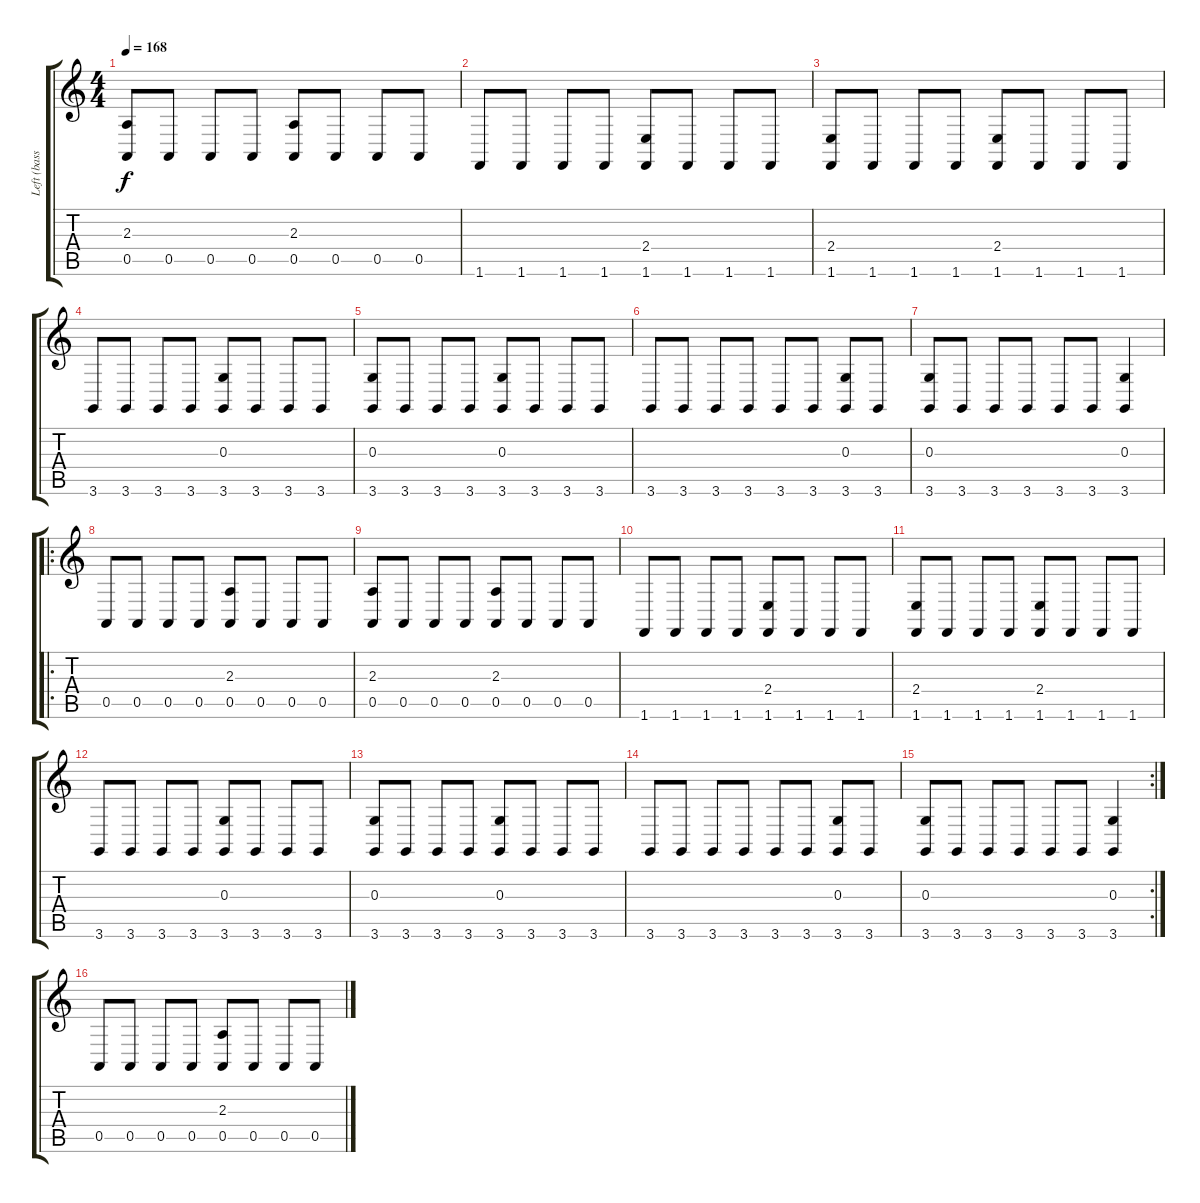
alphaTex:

\track ("Left (bass)" "Left (bass") {instrument acousticgrandpiano}
\staff {score tabs}
\tuning (E4 B3 G3 D3 A2 E2) {hide}
\ts (4 4)
\tempo 168
\clef g2
\ks c
(2.3 0.5).8{dy f} 0.5.8 0.5.8 0.5.8 (2.3 0.5).8 0.5.8 0.5.8 0.5.8 |
1.6.8 1.6.8 1.6.8 1.6.8 (2.4 1.6).8 1.6.8 1.6.8 1.6.8 |
(2.4 1.6).8 1.6.8 1.6.8 1.6.8 (2.4 1.6).8 1.6.8 1.6.8 1.6.8 |
3.6.8 3.6.8 3.6.8 3.6.8 (0.3 3.6).8 3.6.8 3.6.8 3.6.8 |
(0.3 3.6).8 3.6.8 3.6.8 3.6.8 (0.3 3.6).8 3.6.8 3.6.8 3.6.8 |
3.6.8 3.6.8 3.6.8 3.6.8 3.6.8 3.6.8 (0.3 3.6).8 3.6.8 |
(0.3 3.6).8 3.6.8 3.6.8 3.6.8 3.6.8 3.6.8 (0.3 3.6).4 |
\ro
0.5.8 0.5.8 0.5.8 0.5.8 (2.3 0.5).8 0.5.8 0.5.8 0.5.8 |
(2.3 0.5).8 0.5.8 0.5.8 0.5.8 (2.3 0.5).8 0.5.8 0.5.8 0.5.8 |
1.6.8 1.6.8 1.6.8 1.6.8 (2.4 1.6).8 1.6.8 1.6.8 1.6.8 |
(2.4 1.6).8 1.6.8 1.6.8 1.6.8 (2.4 1.6).8 1.6.8 1.6.8 1.6.8 |
3.6.8 3.6.8 3.6.8 3.6.8 (0.3 3.6).8 3.6.8 3.6.8 3.6.8 |
(0.3 3.6).8 3.6.8 3.6.8 3.6.8 (0.3 3.6).8 3.6.8 3.6.8 3.6.8 |
3.6.8 3.6.8 3.6.8 3.6.8 3.6.8 3.6.8 (0.3 3.6).8 3.6.8 |
\rc 2
(0.3 3.6).8 3.6.8 3.6.8 3.6.8 3.6.8 3.6.8 (0.3 3.6).4 |
0.5.8 0.5.8 0.5.8 0.5.8 (2.3 0.5).8 0.5.8 0.5.8 0.5.8
